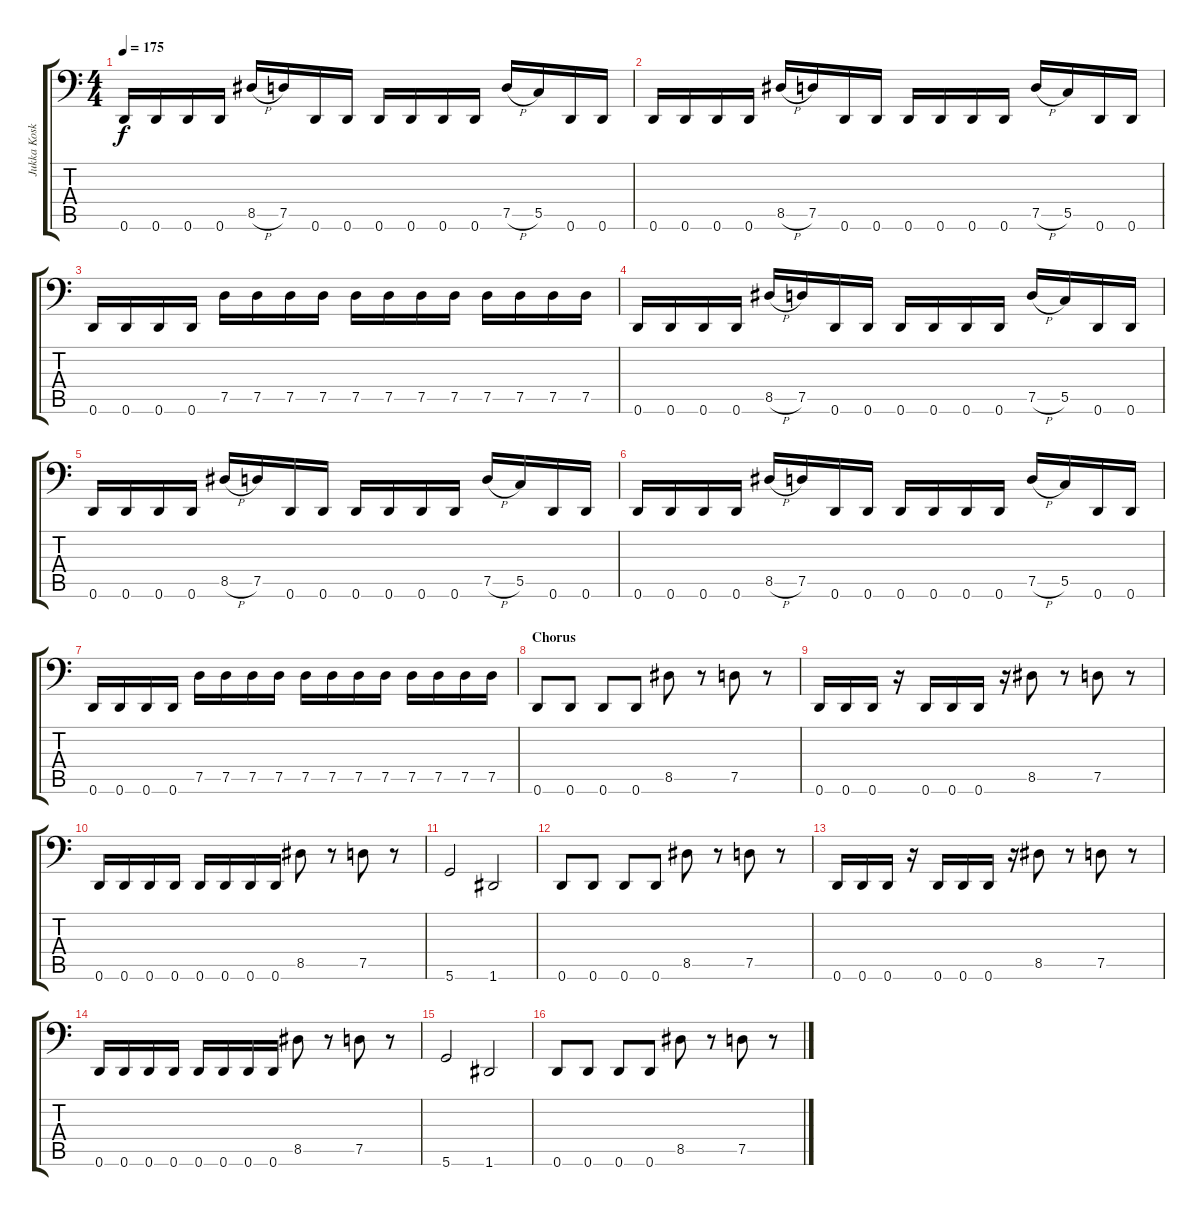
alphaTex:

\track ("Jukka Koskinen" "Jukka Kosk") {instrument electricbasspick}
\staff {score tabs}
\tuning (D3 A2 F2 C2 G1 D1) {hide}
\ts (4 4)
\tempo 175
\clef f4
\ks c
0.6.16{dy f} 0.6.16 0.6.16 0.6.16 8.5{h}.16 7.5.16 0.6.16 0.6.16 0.6.16 0.6.16 0.6.16 0.6.16 7.5{h}.16 5.5.16 0.6.16 0.6.16 |
0.6.16 0.6.16 0.6.16 0.6.16 8.5{h}.16 7.5.16 0.6.16 0.6.16 0.6.16 0.6.16 0.6.16 0.6.16 7.5{h}.16 5.5.16 0.6.16 0.6.16 |
0.6.16 0.6.16 0.6.16 0.6.16 7.5.16 7.5.16 7.5.16 7.5.16 7.5.16 7.5.16 7.5.16 7.5.16 7.5.16 7.5.16 7.5.16 7.5.16 |
0.6.16 0.6.16 0.6.16 0.6.16 8.5{h}.16 7.5.16 0.6.16 0.6.16 0.6.16 0.6.16 0.6.16 0.6.16 7.5{h}.16 5.5.16 0.6.16 0.6.16 |
0.6.16 0.6.16 0.6.16 0.6.16 8.5{h}.16 7.5.16 0.6.16 0.6.16 0.6.16 0.6.16 0.6.16 0.6.16 7.5{h}.16 5.5.16 0.6.16 0.6.16 |
0.6.16 0.6.16 0.6.16 0.6.16 8.5{h}.16 7.5.16 0.6.16 0.6.16 0.6.16 0.6.16 0.6.16 0.6.16 7.5{h}.16 5.5.16 0.6.16 0.6.16 |
0.6.16 0.6.16 0.6.16 0.6.16 7.5.16 7.5.16 7.5.16 7.5.16 7.5.16 7.5.16 7.5.16 7.5.16 7.5.16 7.5.16 7.5.16 7.5.16 |
\section ("" "Chorus")
0.6.8 0.6.8 0.6.8 0.6.8 8.5.8 r.8 7.5.8 r.8 |
0.6.16 0.6.16 0.6.16 r.16 0.6.16 0.6.16 0.6.16 r.16 8.5.8 r.8 7.5.8 r.8 |
0.6.16 0.6.16 0.6.16 0.6.16 0.6.16 0.6.16 0.6.16 0.6.16 8.5.8 r.8 7.5.8 r.8 |
5.6.2 1.6.2 |
0.6.8 0.6.8 0.6.8 0.6.8 8.5.8 r.8 7.5.8 r.8 |
0.6.16 0.6.16 0.6.16 r.16 0.6.16 0.6.16 0.6.16 r.16 8.5.8 r.8 7.5.8 r.8 |
0.6.16 0.6.16 0.6.16 0.6.16 0.6.16 0.6.16 0.6.16 0.6.16 8.5.8 r.8 7.5.8 r.8 |
5.6.2 1.6.2 |
0.6.8 0.6.8 0.6.8 0.6.8 8.5.8 r.8 7.5.8 r.8
